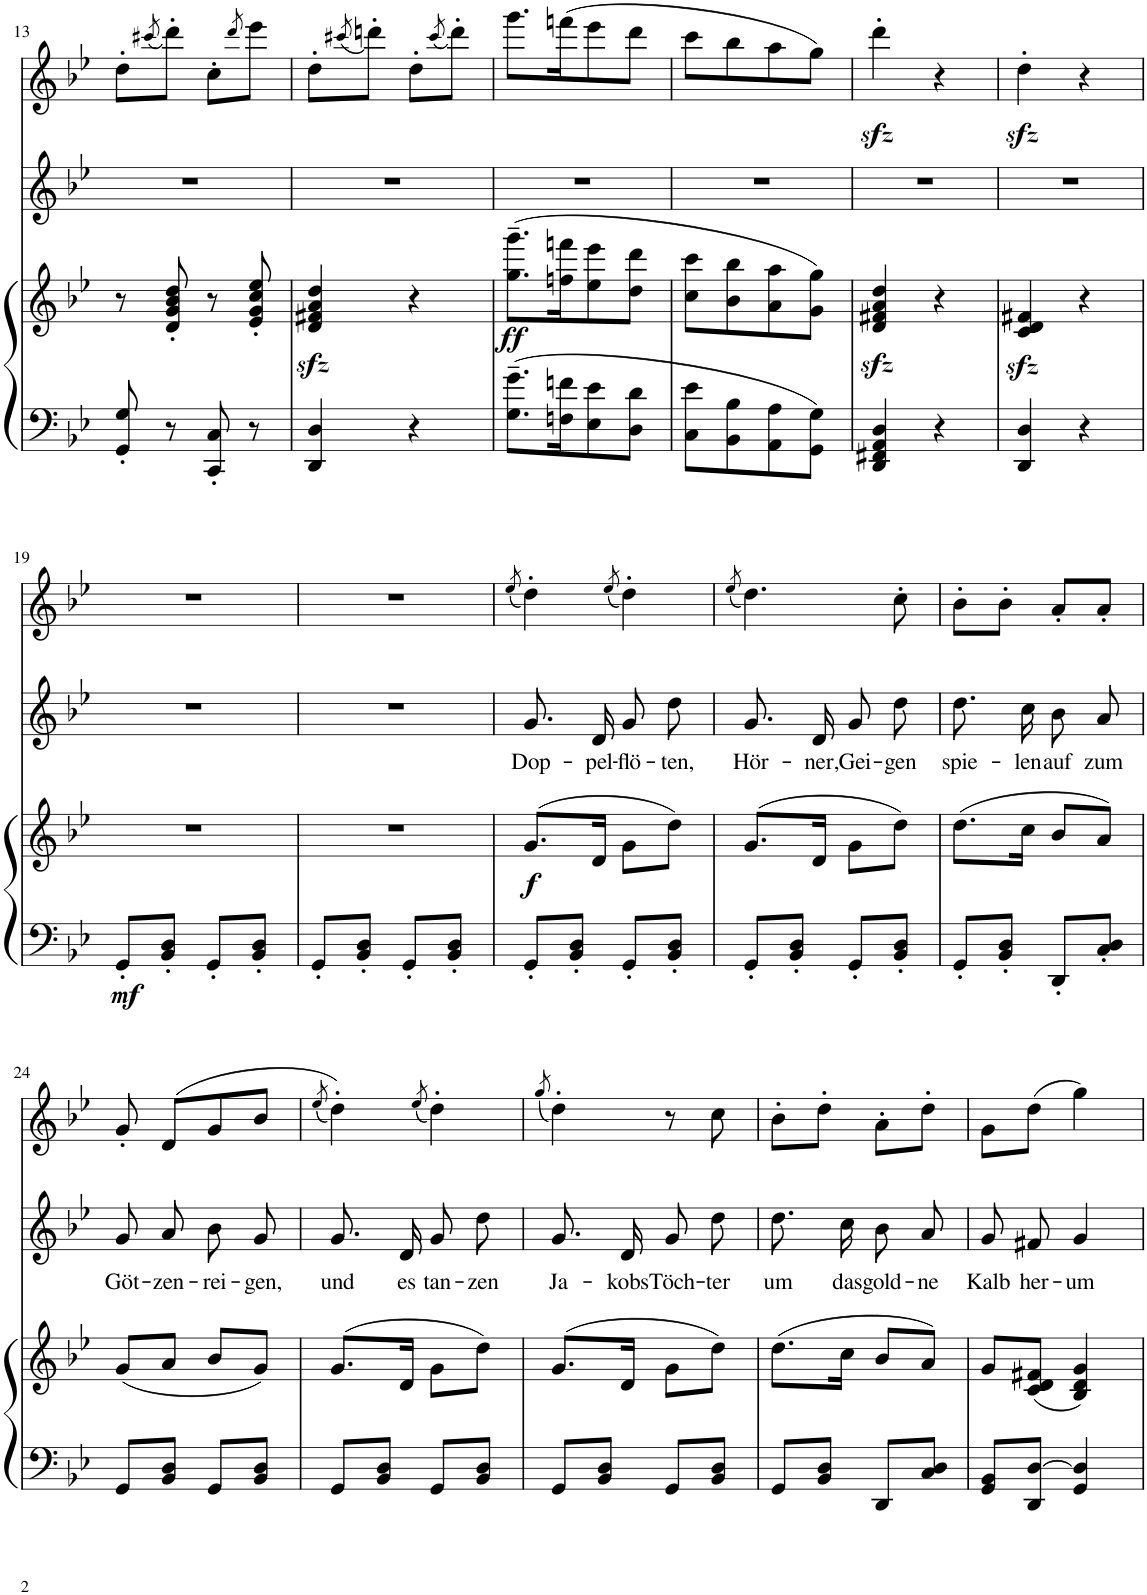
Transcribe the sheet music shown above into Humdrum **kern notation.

**kern	**kern	**dynam	**kern	**text	**kern
*part3	*part3	*part3	*part2	*part2	*part1
*staff4	*staff3	*staff3/4	*staff2	*staff2	*staff1
*I"Piano	*	*	*I"Voice	*	*I"Violine
*I'Pno	*	*	*	*	*
!!LO:PB:g=z
*clefF4	*clefG2	*	*clefG2	*	*clefG2
*k[b-e-]	*k[b-e-]	*	*k[b-e-]	*	*k[b-e-]
*M2/4	*M2/4	*	*M2/4	*	*M2/4
=13	=13	=13	=13	=13	=13
8GG/' 8G/'	8r	.	2r	.	8dd'\L
.	.	.	.	.	(8qccc#X/
8r	8d/' 8g/' 8b-/' 8dd/'	.	.	.	8ddd'\J)
8CC/' 8C/'	8r	.	.	.	8cc'\L
.	.	.	.	.	8qddd/
8r	8e-/' 8g/' 8cc/' 8ee-/'	.	.	.	8eee-\J
=14	=14	=14	=14	=14	=14
4DD/ 4D/	4d/zz< 4f#X/zz< 4a/zz< 4dd/zz<	.	2r	.	8dd'\L
.	.	.	.	.	(8qccc#X/
.	.	.	.	.	8dddn'\J)
4r	4r	.	.	.	8dd'\L
.	.	.	.	.	(8qccc#/
.	.	.	.	.	8ddd'\J)
=15	=15	=15	=15	=15	=15
!	!	!LO:DY:b	!	!	!
8.G\~ 8.g\~L	(8.gg\~ 8.ggg\~L	ff	2r	.	8.ggg\L
16Fn\ 16fn\K	16ffn\ 16fffn\K	.	.	.	(16fffn\K
8E-\ 8e-\	8ee-\ 8eee-\	.	.	.	8eee-\
8D\ 8d\J	8dd\ 8ddd\J	.	.	.	8ddd\J
=16	=16	=16	=16	=16	=16
8C\ 8e-\L	8cc\ 8ccc\L	.	2r	.	8ccc\L
8BB-\ 8B-\	8b-\ 8bb-\	.	.	.	8bb-\
8AA\ 8A\	8a\ 8aa\	.	.	.	8aa\
8GG\ 8G\J	8g\ 8gg\J)	.	.	.	8gg\J)
=17	=17	=17	=17	=17	=17
4DD/ 4FF#X/ 4AA/ 4D/	4d/zz< 4f#X/zz< 4a/zz< 4dd/zz<	.	2r	.	4dddzz<'\
4r	4r	.	.	.	4r
=18	=18	=18	=18	=18	=18
4DD/ 4D/	4c/zz< 4d/zz< 4f#X/zz<	.	2r	.	4ddzz<'\
4r	4r	.	.	.	4r
!!LO:LB:g=z
=19	=19	=19	=19	=19	=19
!	!	!LO:DY:b=2	!	!	!
8GG'/L	2r	mf	2r	.	2r
8BB-/' 8D/'J	.	.	.	.	.
8GG'/L	.	.	.	.	.
8BB-/' 8D/'J	.	.	.	.	.
=20	=20	=20	=20	=20	=20
8GG'/L	2r	.	2r	.	2r
8BB-/' 8D/'J	.	.	.	.	.
8GG'/L	.	.	.	.	.
8BB-/' 8D/'J	.	.	.	.	.
=21	=21	=21	=21	=21	=21
.	.	.	.	.	(8qee-/
!	!	!LO:DY:b	!	!LO:LY:b	!
8GG'/L	(8.g/L	f	8.g/L	Dop-	4dd'\)
8BB-/' 8D/'J	.	.	.	.	.
!	!	!	!	!LO:LY:b	!
.	16d/Jk	.	16d/Jk	-pel-	.
.	.	.	.	.	(8qee-/
!	!	!	!	!LO:LY:b	!
8GG'/L	8g\L	.	8g\L	-flö-	4dd'\)
!	!	!	!	!LO:LY:b	!
8BB-/' 8D/'J	8dd\J)	.	8dd\J	-ten,	.
=22	=22	=22	=22	=22	=22
.	.	.	.	.	(8qee-/
!	!	!	!	!LO:LY:b	!
8GG'/L	(8.g/L	.	8.g/L	Hör-	4.dd\)
8BB-/' 8D/'J	.	.	.	.	.
!	!	!	!	!LO:LY:b	!
.	16d/Jk	.	16d/Jk	-ner,	.
!	!	!	!	!LO:LY:b	!
8GG'/L	8g\L	.	8g\L	Gei-	.
!	!	!	!	!LO:LY:b	!
8BB-/' 8D/'J	8dd\J)	.	8dd\J	-gen	8cc'\
=23	=23	=23	=23	=23	=23
!	!	!	!	!LO:LY:b	!
8GG'/L	(8.dd\L	.	8.dd\L	spie-	8b-'\L
8BB-/' 8D/'J	.	.	.	.	8b-'\J
!	!	!	!	!LO:LY:b	!
.	16cc\Jk	.	16cc\Jk	-len	.
!	!	!	!	!LO:LY:b	!
8DD'/L	8b-/L	.	8b-/L	auf	8a'/L
!	!	!	!	!LO:LY:b	!
8C/' 8D/'J	8a/J)	.	8a/J	zum	8a'/J
!!LO:LB:g=z
=24	=24	=24	=24	=24	=24
!	!	!	!	!LO:LY:b	!
8GG/L	(8g/L	.	8g/L	Göt-	8g'/
!	!	!	!	!LO:LY:b	!
8BB-/ 8D/J	8a/J	.	8a/J	-zen-	(8d/L
!	!	!	!	!LO:LY:b	!
8GG/L	8b-/L	.	8b-/L	-rei-	8g/
!	!	!	!	!LO:LY:b	!
8BB-/ 8D/J	8g/J)	.	8g/J	-gen,	8b-/J
=25	=25	=25	=25	=25	=25
.	.	.	.	.	(8qee-/
!	!	!	!	!LO:LY:b	!
8GG/L	(8.g/L	.	8.g/L	und	4dd'\))
8BB-/ 8D/J	.	.	.	.	.
!	!	!	!	!LO:LY:b	!
.	16d/Jk	.	16d/Jk	es	.
.	.	.	.	.	(8qee-/
!	!	!	!	!LO:LY:b	!
8GG/L	8g\L	.	8g\L	tan-	4dd'\)
!	!	!	!	!LO:LY:b	!
8BB-/ 8D/J	8dd\J)	.	8dd\J	-zen	.
=26	=26	=26	=26	=26	=26
.	.	.	.	.	(8qgg/
!	!	!	!	!LO:LY:b	!
8GG/L	(8.g/L	.	8.g/L	Ja-	4dd'\)
8BB-/ 8D/J	.	.	.	.	.
!	!	!	!	!LO:LY:b	!
.	16d/Jk	.	16d/Jk	-kobs	.
!	!	!	!	!LO:LY:b	!
8GG/L	8g\L	.	8g\L	Töch-	8r
!	!	!	!	!LO:LY:b	!
8BB-/ 8D/J	8dd\J)	.	8dd\J	-ter	8cc\
=27	=27	=27	=27	=27	=27
!	!	!	!	!LO:LY:b	!
8GG/L	(8.dd\L	.	8.dd\L	um	8b-'\L
8BB-/ 8D/J	.	.	.	.	8dd'\J
!	!	!	!	!LO:LY:b	!
.	16cc\Jk	.	16cc\Jk	das	.
!	!	!	!	!LO:LY:b	!
8DD/L	8b-/L	.	8b-/L	gold-	8a'\L
!	!	!	!	!LO:LY:b	!
8C/ 8D/J	8a/J)	.	8a/J	-ne	8dd'\J
=28	=28	=28	=28	=28	=28
!	!	!	!	!LO:LY:b	!
8GG/ 8BB-/L	8g/L	.	8g/L	Kalb	8g\L
!	!	!	!	!LO:LY:b	!
8DD/ [8D/J	(8c/ 8d/ 8f#X/J	.	8f#X/J	her-	(8dd\J
!	!	!	!	!LO:LY:b	!
4GG/ 4D/]	4B-/ 4d/ 4g/)	.	4g/	-um	4gg\)
=	=	=	=	=	=
*-	*-	*-	*-	*-	*-
